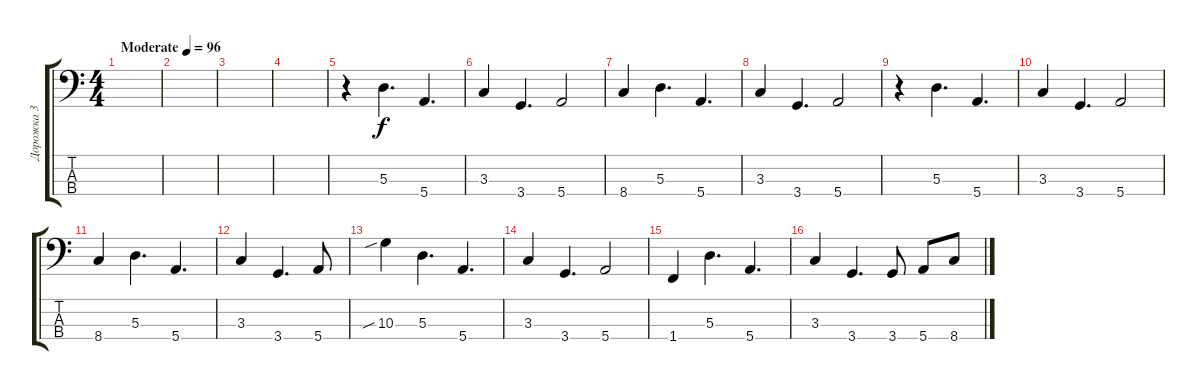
\track ("Дорожка 3" "Дорожка 3") {instrument electricbassfinger}
\staff {score tabs}
\tuning (G2 D2 A1 E1) {hide}
\ts (4 4)
\tempo (96 "Moderate")
\clef f4
\ks c
|
|
|
|
r.4 5.3.4{d} 5.4.4{d} |
3.3.4 3.4.4{d} 5.4.2 |
8.4.4 5.3.4{d} 5.4.4{d} |
3.3.4 3.4.4{d} 5.4.2 |
r.4 5.3.4{d} 5.4.4{d} |
3.3.4 3.4.4{d} 5.4.2 |
8.4.4 5.3.4{d} 5.4.4{d} |
3.3.4 3.4.4{d} 5.4.8 |
10.3{sib}.4 5.3.4{d} 5.4.4{d} |
3.3.4 3.4.4{d} 5.4.2 |
1.4.4 5.3.4{d} 5.4.4{d} |
3.3.4 3.4.4{d} 3.4.8 5.4.8 8.4.8
